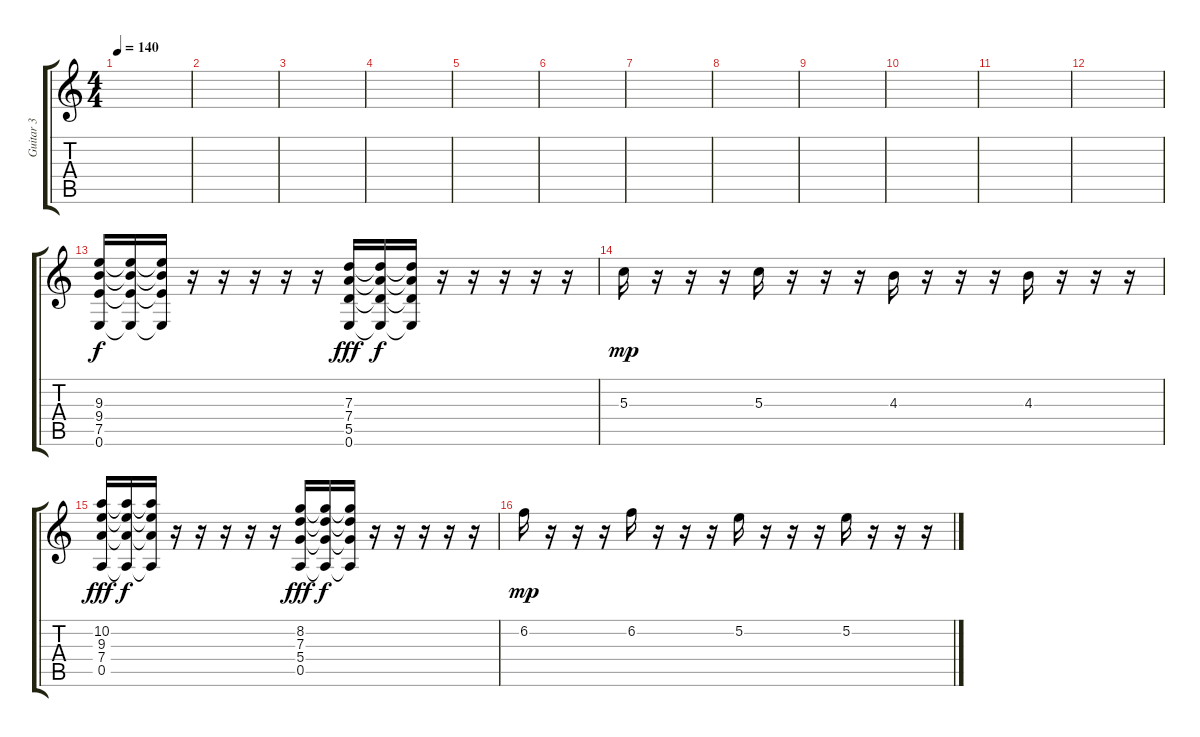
\track ("Guitar 3" "Guitar 3") {instrument acousticguitarsteel}
\staff {score tabs}
\tuning (E4 B3 G3 D3 A2 E2) {hide}
\ts (4 4)
\tempo 140
\clef g2
\ks c
|
|
|
|
|
|
|
|
|
|
|
|
(9.3 9.4 7.5 0.6).16 (9.3{t} 9.4{t} 7.5{t} 0.6{t}).16{dy f} (9.3{t} 9.4{t} 7.5{t} 0.6{t}).16 r.16 r.16 r.16 r.16 r.16 (7.3 7.4 5.5 0.6).16{dy fff} (7.3{t} 7.4{t} 5.5{t} 0.6{t}).16{dy f} (7.3{t} 7.4{t} 5.5{t} 0.6{t}).16 r.16 r.16 r.16 r.16 r.16 |
5.3.16{dy mp} r.16 r.16 r.16 5.3.16 r.16 r.16 r.16 4.3.16 r.16 r.16 r.16 4.3.16 r.16 r.16 r.16 |
(10.2 9.3 7.4 0.5).16{dy fff} (10.2{t} 9.3{t} 7.4{t} 0.5{t}).16{dy f} (10.2{t} 9.3{t} 7.4{t} 0.5{t}).16 r.16 r.16 r.16 r.16 r.16 (8.2 7.3 5.4 0.5).16{dy fff} (8.2{t} 7.3{t} 5.4{t} 0.5{t}).16{dy f} (8.2{t} 7.3{t} 5.4{t} 0.5{t}).16 r.16 r.16 r.16 r.16 r.16 |
6.2.16{dy mp} r.16 r.16 r.16 6.2.16 r.16 r.16 r.16 5.2.16 r.16 r.16 r.16 5.2.16 r.16 r.16 r.16
